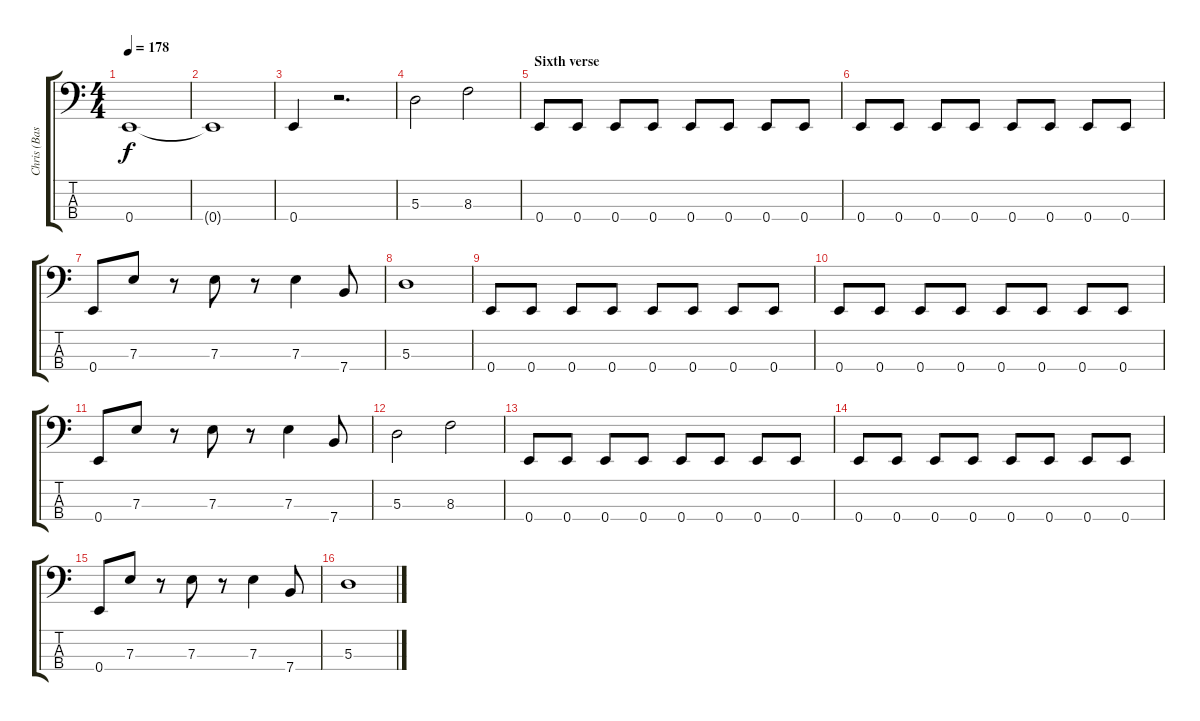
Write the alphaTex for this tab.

\track ("Chris (Bass)" "Chris (Bas") {instrument electricbassfinger}
\staff {score tabs}
\tuning (G2 D2 A1 E1) {hide}
\ts (4 4)
\tempo 178
\clef f4
\ks c
0.4.1{dy f} |
0.4{t}.1 |
0.4.4 r.2{d} |
5.3.2 8.3.2 |
\section ("" "Sixth verse")
0.4.8 0.4.8 0.4.8 0.4.8 0.4.8 0.4.8 0.4.8 0.4.8 |
0.4.8 0.4.8 0.4.8 0.4.8 0.4.8 0.4.8 0.4.8 0.4.8 |
0.4.8 7.3.8 r.8 7.3.8 r.8 7.3.4 7.4.8 |
5.3.1 |
0.4.8 0.4.8 0.4.8 0.4.8 0.4.8 0.4.8 0.4.8 0.4.8 |
0.4.8 0.4.8 0.4.8 0.4.8 0.4.8 0.4.8 0.4.8 0.4.8 |
0.4.8 7.3.8 r.8 7.3.8 r.8 7.3.4 7.4.8 |
5.3.2 8.3.2 |
0.4.8 0.4.8 0.4.8 0.4.8 0.4.8 0.4.8 0.4.8 0.4.8 |
0.4.8 0.4.8 0.4.8 0.4.8 0.4.8 0.4.8 0.4.8 0.4.8 |
0.4.8 7.3.8 r.8 7.3.8 r.8 7.3.4 7.4.8 |
5.3.1
